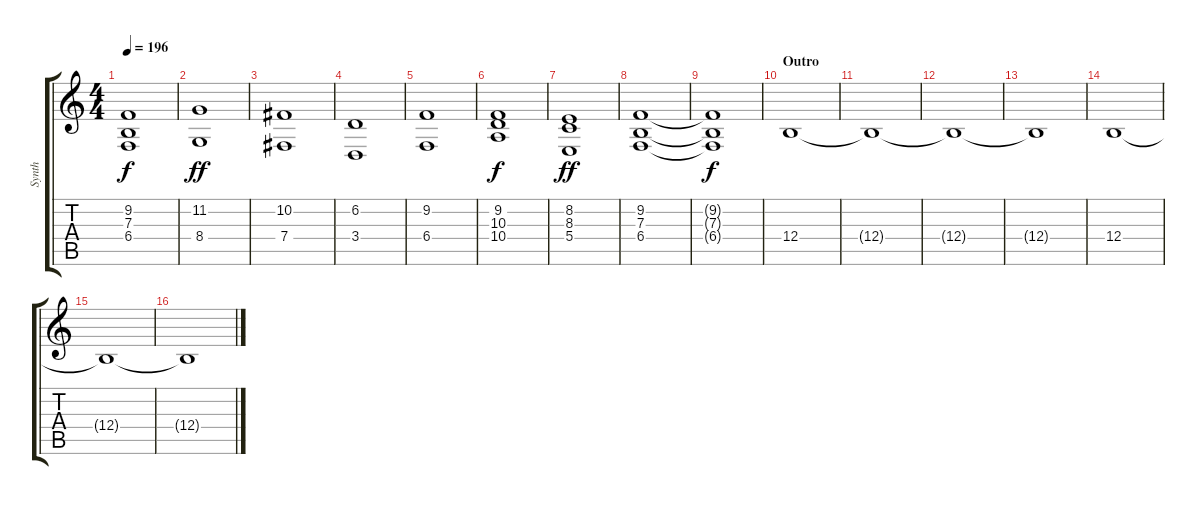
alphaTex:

\track ("Synth" "Synth") {instrument synthstrings2}
\staff {score tabs}
\tuning (Db4 Ab3 E3 B2 Gb2 B1) {hide}
\ts (4 4)
\tempo 196
\clef g2
\ks c
(9.2{t} 7.3{t} 6.4{t}).1{dy f} |
(11.2 8.4).1{dy ff volume 13 instrument synthstrings2} |
(10.2 7.4).1 |
(6.2 3.4).1 |
(9.2 6.4).1 |
(9.2 10.3 10.4).1{dy f} |
(8.2 8.3 5.4).1{dy ff} |
(9.2 7.3 6.4).1 |
(9.2{t} 7.3{t} 6.4{t}).1{dy f} |
\section ("" "Outro")
12.4.1 |
12.4{t}.1 |
12.4{t}.1 |
12.4{t}.1 |
12.4.1 |
12.4{t}.1 |
12.4{t}.1
